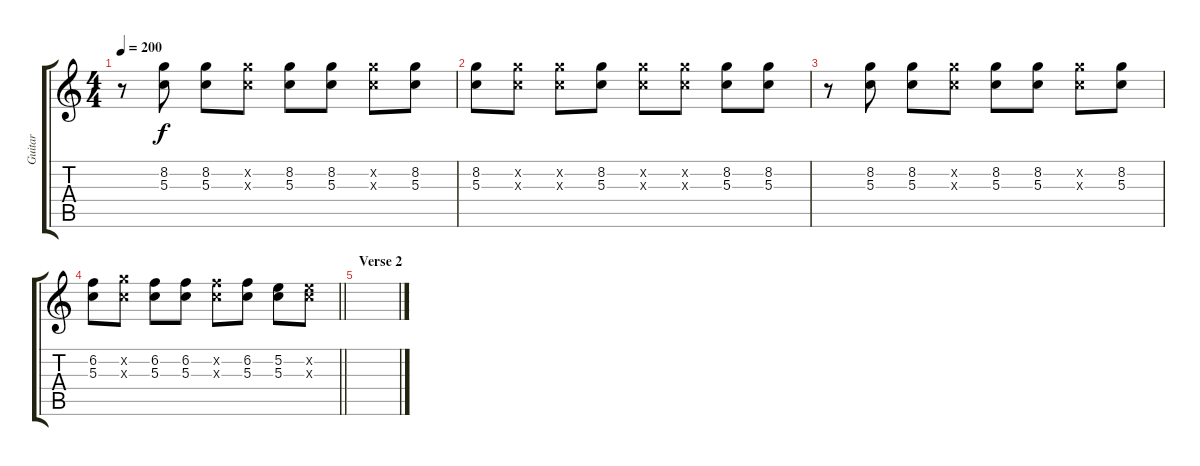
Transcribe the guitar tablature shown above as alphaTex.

\track ("Guitar" "Guitar") {instrument distortionguitar}
\staff {score tabs}
\tuning (E4 B3 G3 D3 A2 E2) {hide}
\ts (4 4)
\tempo 200
\clef g2
\ks c
r.8{dy f} (8.2 5.3).8 (8.2 5.3).8 (8.2{x} 5.3{x}).8 (8.2 5.3).8 (8.2 5.3).8 (8.2{x} 5.3{x}).8 (8.2 5.3).8 |
(8.2 5.3).8 (8.2{x} 5.3{x}).8 (8.2{x} 5.3{x}).8 (8.2 5.3).8 (8.2{x} 5.3{x}).8 (8.2{x} 5.3{x}).8 (8.2 5.3).8 (8.2 5.3).8 |
r.8 (8.2 5.3).8 (8.2 5.3).8 (8.2{x} 5.3{x}).8 (8.2 5.3).8 (8.2 5.3).8 (8.2{x} 5.3{x}).8 (8.2 5.3).8 |
\barLineRight lightlight
(6.2 5.3).8 (8.2{x} 5.3{x}).8 (6.2 5.3).8 (6.2 5.3).8 (6.2{x} 5.3{x}).8 (6.2 5.3).8 (5.2 5.3).8 (5.2{x} 5.3{x}).8 |
\section ("" "Verse 2")
